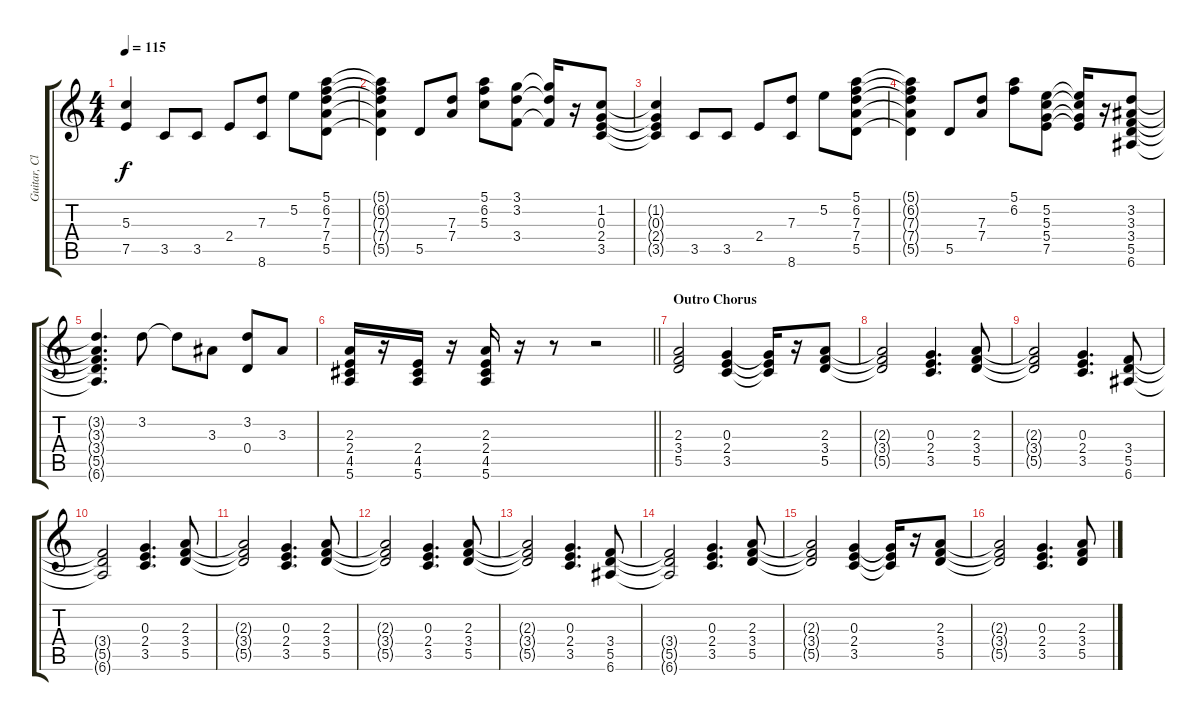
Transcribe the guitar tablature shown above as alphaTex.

\track ("Guitar, Clean" "Guitar, Cl") {instrument electricguitarclean}
\staff {score tabs}
\tuning (E4 B3 G3 D3 A2 E2) {hide}
\ts (4 4)
\tempo 115
\clef g2
\ks c
(5.3 7.5).4{dy f} 3.5.8 3.5.8 2.4.8 (7.3 8.6).8 5.2.8 (5.1 6.2 7.3 7.4 5.5).8 |
(5.1{t} 6.2{t} 7.3{t} 7.4{t} 5.5{t}).4 5.5.8 (7.3 7.4).8 (5.1 6.2 5.3).8 (3.1 3.2 3.4).8 (3.1{t} 3.2{t} 3.4{t}).16 r.16 (1.2 0.3 2.4 3.5).8 |
(1.2{t} 0.3{t} 2.4{t} 3.5{t}).4 3.5.8 3.5.8 2.4.8 (7.3 8.6).8 5.2.8 (5.1 6.2 7.3 7.4 5.5).8 |
(5.1{t} 6.2{t} 7.3{t} 7.4{t} 5.5{t}).4 5.5.8 (7.3 7.4).8 (5.1 6.2).8 (5.2 5.3 5.4 7.5).8 (5.2{t} 5.3{t} 5.4{t} 7.5{t}).16 r.16 (3.2 3.3 3.4 5.5 6.6).8 |
(3.2{t} 3.3{t} 3.4{t} 5.5{t} 6.6{t}).4{d} 3.2.8 3.2{t}.8 3.3.8 (3.2 0.4).8 3.3.8 |
\barLineRight lightlight
(2.3 2.4 4.5 5.6).16 r.16 (2.4 4.5 5.6).16 r.16 (2.3 2.4 4.5 5.6).16 r.16 r.8 r.2 |
\section ("" "Outro Chorus")
(2.3 3.4 5.5).2 (0.3 2.4 3.5).4 (0.3{t} 2.4{t} 3.5{t}).16 r.16 (2.3 3.4 5.5).8 |
(2.3{t} 3.4{t} 5.5{t}).2 (0.3 2.4 3.5).4{d} (2.3 3.4 5.5).8 |
(2.3{t} 3.4{t} 5.5{t}).2 (0.3 2.4 3.5).4{d} (3.4 5.5 6.6).8 |
(3.4{t} 5.5{t} 6.6{t}).2 (0.3 2.4 3.5).4{d} (2.3 3.4 5.5).8 |
(2.3{t} 3.4{t} 5.5{t}).2 (0.3 2.4 3.5).4{d} (2.3 3.4 5.5).8 |
(2.3{t} 3.4{t} 5.5{t}).2 (0.3 2.4 3.5).4{d} (2.3 3.4 5.5).8 |
(2.3{t} 3.4{t} 5.5{t}).2 (0.3 2.4 3.5).4{d} (3.4 5.5 6.6).8 |
(3.4{t} 5.5{t} 6.6{t}).2 (0.3 2.4 3.5).4{d} (2.3 3.4 5.5).8 |
(2.3{t} 3.4{t} 5.5{t}).2 (0.3 2.4 3.5).4 (0.3{t} 2.4{t} 3.5{t}).16 r.16 (2.3 3.4 5.5).8 |
(2.3{t} 3.4{t} 5.5{t}).2 (0.3 2.4 3.5).4{d} (2.3 3.4 5.5).8
